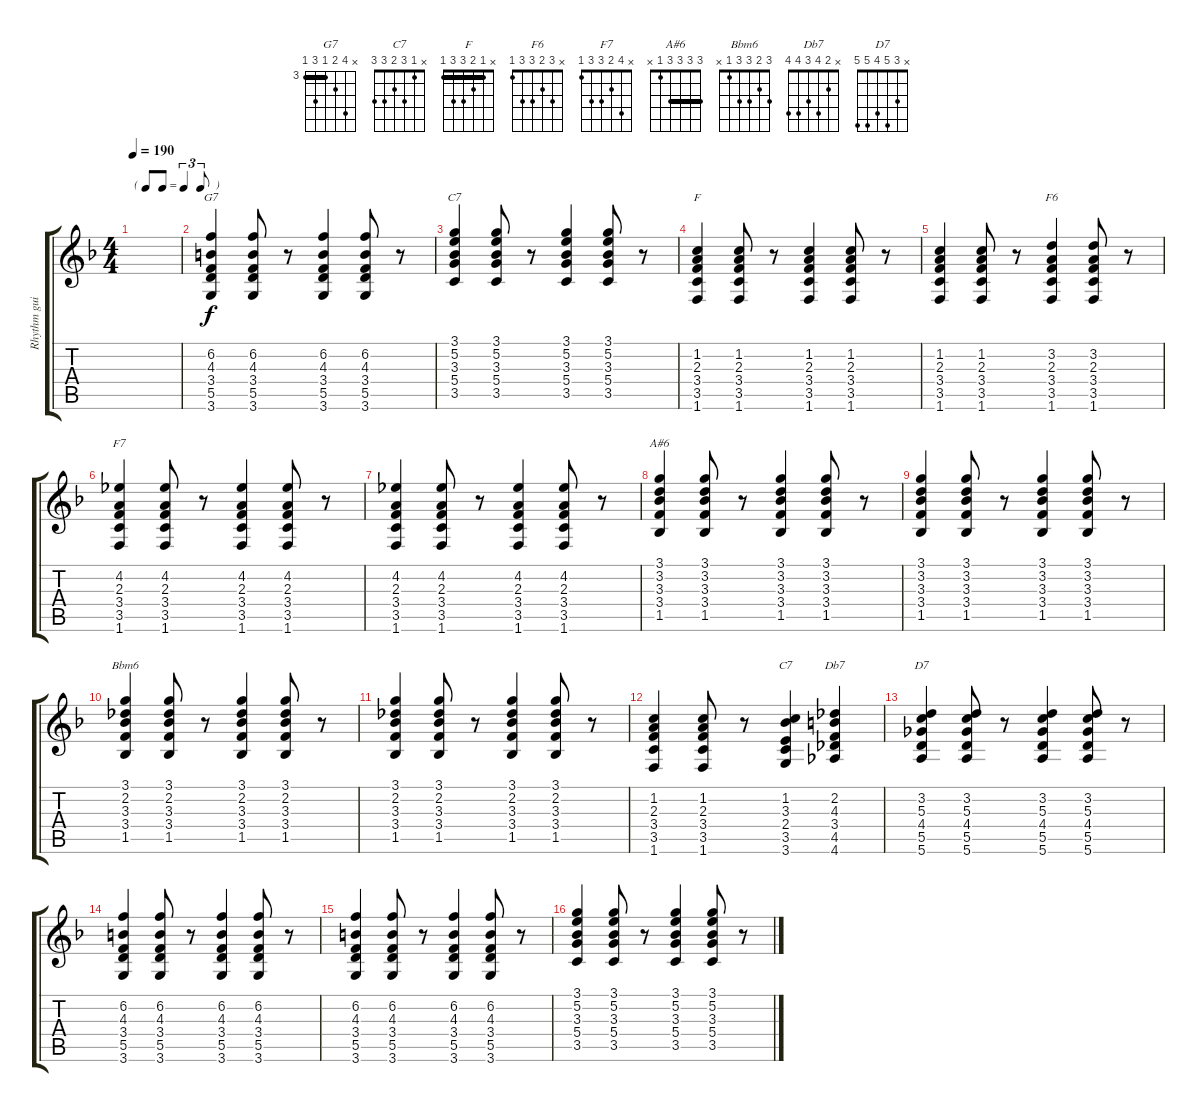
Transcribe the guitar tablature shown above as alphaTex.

\track ("Rhythm guitar" "Rhythm gui") {instrument acousticguitarsteel}
\staff {score tabs}
\tuning (E4 B3 G3 D3 A2 E2) {hide}
\chord ("G7" x 6 4 3 5 3) {firstfret 3 barre 3}
\chord ("C7" 3 5 3 5 3 x) {barre 3}
\chord ("F" x 1 2 3 3 1) {barre 1}
\chord ("F6" x 3 2 3 3 1)
\chord ("F7" x 4 2 3 3 1)
\chord ("A#6" 3 3 3 3 1 x) {barre 3}
\chord ("Bbm6" 3 2 3 3 1 x)
\chord ("C7" x 1 3 2 3 3)
\chord ("Db7" x 2 4 3 4 4)
\chord ("D7" x 3 5 4 5 5)
\ts (4 4)
\tf triplet8th
\tempo 190
\clef g2
\ks f
|
(6.2 4.3 3.4 5.5 3.6).4{ch "G7"} (6.2 4.3 3.4 5.5 3.6).8 r.8 (6.2 4.3 3.4 5.5 3.6).4 (6.2 4.3 3.4 5.5 3.6).8 r.8 |
(3.1 5.2 3.3 5.4 3.5).4{ch "C7"} (3.1 5.2 3.3 5.4 3.5).8 r.8 (3.1 5.2 3.3 5.4 3.5).4 (3.1 5.2 3.3 5.4 3.5).8 r.8 |
(1.2 2.3 3.4 3.5 1.6).4{ch "F"} (1.2 2.3 3.4 3.5 1.6).8 r.8 (1.2 2.3 3.4 3.5 1.6).4 (1.2 2.3 3.4 3.5 1.6).8 r.8 |
(1.2 2.3 3.4 3.5 1.6).4 (1.2 2.3 3.4 3.5 1.6).8 r.8 (3.2 2.3 3.4 3.5 1.6).4{ch "F6"} (3.2 2.3 3.4 3.5 1.6).8 r.8 |
(4.2 2.3 3.4 3.5 1.6).4{ch "F7"} (4.2 2.3 3.4 3.5 1.6).8 r.8 (4.2 2.3 3.4 3.5 1.6).4 (4.2 2.3 3.4 3.5 1.6).8 r.8 |
(4.2 2.3 3.4 3.5 1.6).4 (4.2 2.3 3.4 3.5 1.6).8 r.8 (4.2 2.3 3.4 3.5 1.6).4 (4.2 2.3 3.4 3.5 1.6).8 r.8 |
(3.1 3.2 3.3 3.4 1.5).4{ch "A#6"} (3.1 3.2 3.3 3.4 1.5).8 r.8 (3.1 3.2 3.3 3.4 1.5).4 (3.1 3.2 3.3 3.4 1.5).8 r.8 |
(3.1 3.2 3.3 3.4 1.5).4 (3.1 3.2 3.3 3.4 1.5).8 r.8 (3.1 3.2 3.3 3.4 1.5).4 (3.1 3.2 3.3 3.4 1.5).8 r.8 |
(3.1 2.2 3.3 3.4 1.5).4{ch "Bbm6"} (3.1 2.2 3.3 3.4 1.5).8 r.8 (3.1 2.2 3.3 3.4 1.5).4 (3.1 2.2 3.3 3.4 1.5).8 r.8 |
(3.1 2.2 3.3 3.4 1.5).4 (3.1 2.2 3.3 3.4 1.5).8 r.8 (3.1 2.2 3.3 3.4 1.5).4 (3.1 2.2 3.3 3.4 1.5).8 r.8 |
(1.2 2.3 3.4 3.5 1.6).4 (1.2 2.3 3.4 3.5 1.6).8 r.8 (1.2 3.3 2.4 3.5 3.6).4{ch "C7"} (2.2 4.3 3.4 4.5 4.6).4{ch "Db7"} |
(3.2 5.3 4.4 5.5 5.6).4{ch "D7"} (3.2 5.3 4.4 5.5 5.6).8 r.8 (3.2 5.3 4.4 5.5 5.6).4 (3.2 5.3 4.4 5.5 5.6).8 r.8 |
(6.2 4.3 3.4 5.5 3.6).4 (6.2 4.3 3.4 5.5 3.6).8 r.8 (6.2 4.3 3.4 5.5 3.6).4 (6.2 4.3 3.4 5.5 3.6).8 r.8 |
(6.2 4.3 3.4 5.5 3.6).4 (6.2 4.3 3.4 5.5 3.6).8 r.8 (6.2 4.3 3.4 5.5 3.6).4 (6.2 4.3 3.4 5.5 3.6).8 r.8 |
(3.1 5.2 3.3 5.4 3.5).4 (3.1 5.2 3.3 5.4 3.5).8 r.8 (3.1 5.2 3.3 5.4 3.5).4 (3.1 5.2 3.3 5.4 3.5).8 r.8
